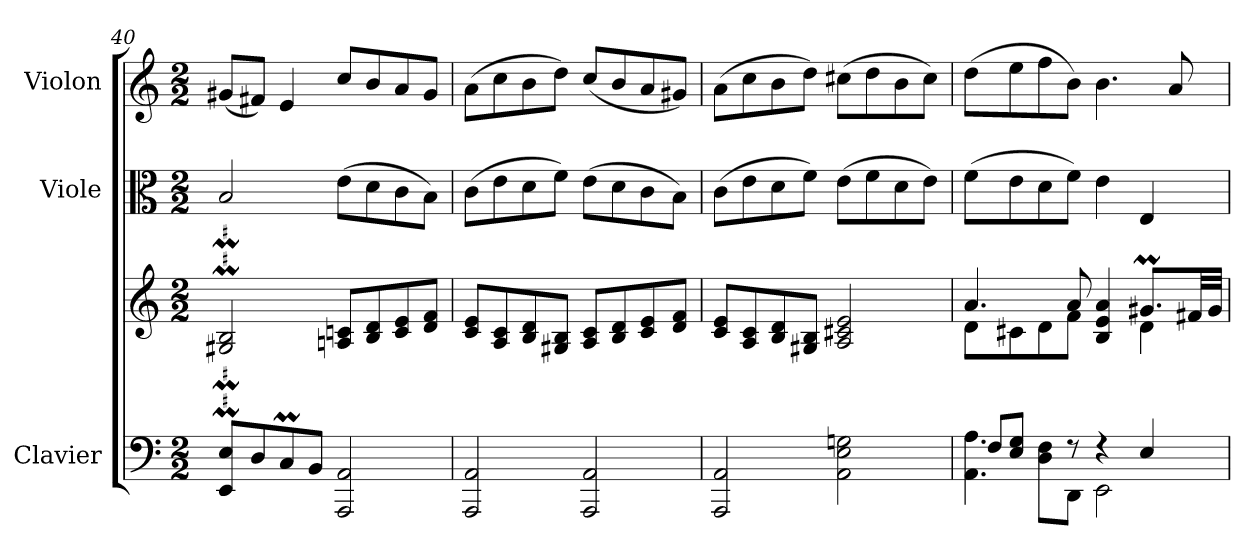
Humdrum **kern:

**kern	**kern	**kern	**kern
*part3	*part3	*part2	*part1
*staff4	*staff3	*staff2	*staff1
*I"Clavier	*	*I"Viole	*I"Violon
*	*	*	*I'Vln
!!LO:PB:g=z
*clefF4	*clefG2	*clefC3	*clefG2
*k[]	*k[]	*k[]	*k[]
*M2/2	*M2/2	*M2/2	*M2/2
=40	=40	=40	=40
8EE/ 8E/L	2G#X/M 2B/M	2B/	(<8g#X/L
8D/	.	.	8f#X/J)
8CM/	.	.	4e/
8BB/J	.	.	.
2AAA/ 2AA/	8A/ 8c/L	(>8e\L	8cc/L
.	8B/ 8d/	8d\	8b/
.	8c/ 8e/	8c\	8a/
.	8d/ 8f/J	8B\J)	8g#/J
=41	=41	=41	=41
2AAA/ 2AA/	8c/ 8e/L	(>8c\L	(>8a\L
.	8A/ 8c/	8e\	8cc\
.	8B/ 8d/	8d\	8b\
.	8G#X/ 8B/J	8f\J)	8dd\J)
2AAA/ 2AA/	8A/ 8c/L	(>8e\L	(<8cc/L
.	8B/ 8d/	8d\	8b/
.	8c/ 8e/	8c\	8a/
.	8d/ 8f/J	8B\J)	8g#X/J)
=42	=42	=42	=42
2AAA/ 2AA/	8c/ 8e/L	(>8c\L	(>8a\L
.	8A/ 8c/	8e\	8cc\
.	8B/ 8d/	8d\	8b\
.	8G#X/ 8B/J	8f\J)	8dd\J)
2AA\ 2E\ 2Gn\	2A/ 2c#X/ 2e/	(>8e\L	(>8cc#X\L
.	.	8f\	8dd\
.	.	8d\	8b\
.	.	8e\J)	8cc#\J)
=43	=43	=43	=43
*^	*^	*	*
4.AA\ 4.A\	8F/L	4.a/	8d\L	(>8f\L	(>8dd\L
.	8E/ 8G/J	.	8c#X\	8e\	8ee\
.	8D\ 8F\L	.	8d\	8d\	8ff\
8r	8DD\J	8a/	8f\J	8f\J)	8b\J)
4r	2EE\	4B/ 4e/ 4a/	4rAyy	4e\	4.b\
4E/	.	8.g#Xm/L	4d\	4E/	.
.	.	.	.	.	8a/
.	.	32f#X/LL	.	.	.
.	.	32g#/JJJ	.	.	.
*v	*v	*	*	*	*
*	*v	*v	*	*
=	=	=	=
*-	*-	*-	*-
